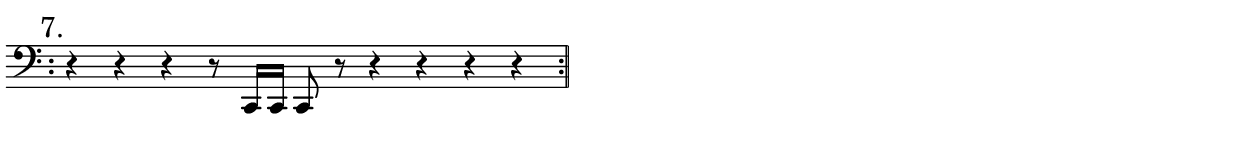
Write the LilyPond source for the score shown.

\version "2.19.80"


phrase = \relative c, {

  \clef "bass"
  \mark "7." 
  \cadenzaOn
  r4 r r r8
  c16[ c] c8
  r8 r4 r r r

}

\score {
  \defineBarLine ":" #'("" ":" "")
  \new Staff = "phrase" {
    \bar ":"
    \phrase
    \set Score.repeatCommands = #'(end-repeat)
  }
  \layout {
    \context { \Staff
      \remove Time_signature_engraver
      \override BarLine.hair-thickness = #-1
      \override BarLine.thick-thickness = #-1
    }
  }
}
\header { tagline = "" }
\paper {
  top-margin = 1
  bottom-margin = 1
  left-margin = 1
  right-margin = 1
  indent = 0
}

